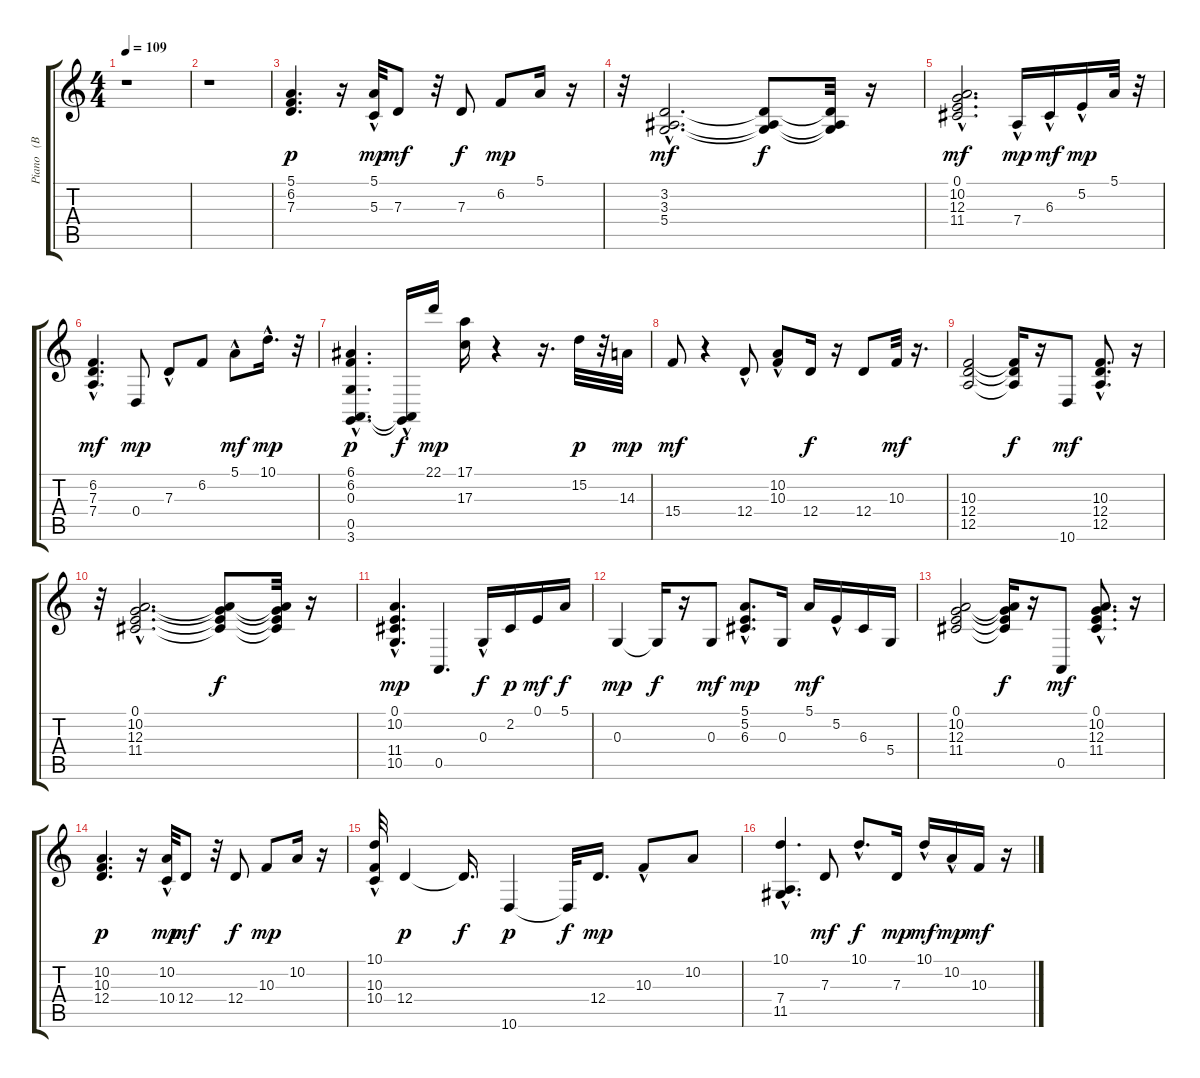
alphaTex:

\track ("Piano   (BB)" "Piano   (B") {instrument acousticgrandpiano}
\staff {score tabs}
\tuning (E4 B3 G3 D3 A2 E2) {hide}
\ts (4 4)
\tempo 109
\clef g2
\ks c
r.1{dy p instrument acousticgrandpiano} |
r.1 |
(5.1 6.2 7.3).4{d} r.16 (5.1{hac} 5.3{hac}).32{dy mp} 7.3.8{dy mf} r.32 7.3.8{dy f} 6.2.8{dy mp} 5.1.16 r.16 |
r.32 (3.2{hac} 3.3{hac} 5.4{hac}).2{d dy mf} (3.2{t} 3.3{t} 5.4{t}).8{dy f} (3.2{t} 3.3{t} 5.4{t}).32 r.16 |
(0.1{hac} 10.2{hac} 12.3{hac} 11.4{hac}).2{d dy mf} 7.4{hac}.16{dy mp} 6.3{hac}.16{dy mf} 5.2{hac}.16{dy mp} 5.1.32 r.32 |
(6.2{hac} 7.3{hac} 7.4{hac}).4{d dy mf} 0.4.8{dy mp} 7.3{hac}.8 6.2.8 5.1{hac}.8{dy mf} 10.1{hac}.16{d dy mp} r.32 |
(6.1 6.2 0.3 0.5{hac} 3.6{hac}).4{d dy p} (0.5{t} 3.6{hac t}).16{dy f} 22.1.16{dy mp} (17.1 17.3).16 r.4 r.16{d} 15.2.32{dy p} r.32 14.3.32{dy mp} |
15.4.8{dy mf} r.4 12.4{hac}.8 (10.2{hac} 10.3).8 12.4.16{dy f} r.16 12.4.8 10.3.32{dy mf} r.16{d} |
(10.3 12.4 12.5).2 (10.3{t} 12.4{t} 12.5{t}).16{dy f} r.16 10.6.8{dy mf} (10.3{hac} 12.4{hac} 12.5{hac}).8{d} r.16 |
r.32 (0.1{hac} 10.2{hac} 12.3{hac} 11.4{hac}).2{d} (0.1{t} 10.2{t} 12.3{t} 11.4{t}).8{dy f} (0.1{t} 10.2{t} 12.3{t} 11.4{t}).32 r.16 |
(0.1{hac} 10.2{hac} 11.4{hac} 10.5{hac}).4{d dy mp} 0.5.4{d} 0.3{hac}.16{dy f} 2.2.16{dy p} 0.1.16{dy mf} 5.1.16{dy f} |
0.3.4{dy mp} 0.3{t}.16{dy f} r.16 0.3.8{dy mf} (5.1{hac} 5.2{hac} 6.3).8{d dy mp} 0.3.16 5.1.16{dy mf} 5.2{hac}.16 6.3.16 5.4.16 |
(0.1 10.2 12.3 11.4).2 (0.1{t} 10.2{t} 12.3{t} 11.4{t}).16{dy f} r.16 0.5.8{dy mf} (0.1{hac} 10.2{hac} 12.3{hac} 11.4{hac}).8{d} r.16 |
(10.2 10.3 12.4).4{d dy p} r.16 (10.2{hac} 10.4{hac}).32{dy mp} 12.4.8{dy mf} r.32 12.4.8{dy f} 10.3.8{dy mp} 10.2.16 r.16 |
(10.1 10.3{hac} 10.4).32 12.4.4{dy p} 12.4{t}.16{d dy f} 10.6.4{dy p} 10.6{t}.32{dy f} 12.4.16{d dy mp} 10.3{hac}.8 10.2.8 |
(10.1{hac} 7.4 11.5{hac}).4{d} 7.3.8{dy mf} 10.1{hac}.8{d dy f} 7.3.16{dy mp} 10.1{hac}.16{dy mf} 10.2{hac}.16{dy mp} 10.3.16{dy mf} r.16
